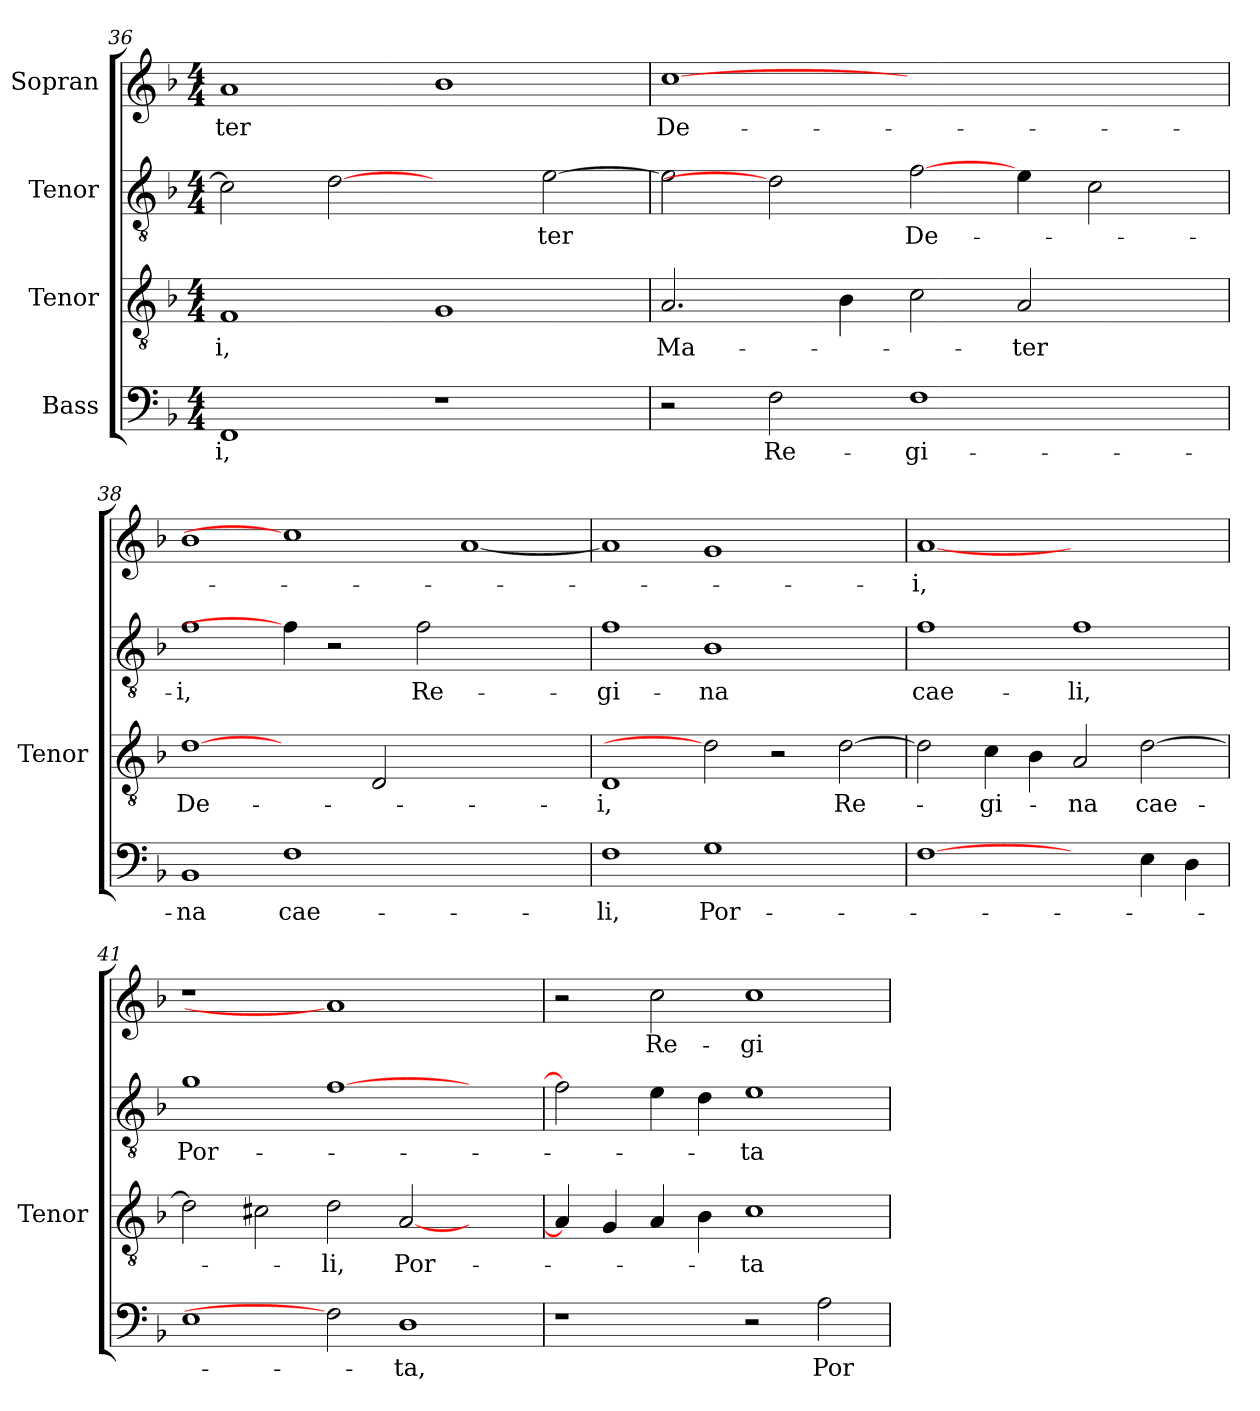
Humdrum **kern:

**kern	**text	**kern	**text	**kern	**text	**kern	**text
*part4	*part4	*part3	*part3	*part2	*part2	*part1	*part1
*staff4	*staff4	*staff3	*staff3	*staff2	*staff2	*staff1	*staff1
*I"Bass	*	*I"Tenor	*	*I"Tenor	*	*I"Sopran	*
*	*	*I'Tenor	*	*	*	*	*
*clefF4	*	*clefGv2	*	*clefGv2	*	*clefG2	*
*	*	*ITrd7c12	*	*ITrd7c12	*	*	*
*k[b-]	*	*k[b-]	*	*k[b-]	*	*k[b-]	*
*F:	*	*F:	*	*F:	*	*F:	*
*M4/4	*	*M4/4	*	*M4/4	*	*M4/4	*
=36	=36	=36	=36	=36	=36	=36	=36
!	!LO:LY:b:color=#000000	!	!	!	!	!	!
!	!	!	!LO:LY:b:color=#000000	!	!	!	!
!	!	!	!	!	!	!	!LO:LY:b:color=#000000
1FFi	-i,	1FFi	-i,	2Ci\]	.	1ai	-ter
.	.	.	.	[2Di	.	.	.
1r	.	1GGi	.	2ryy	.	1b-i	.
!	!	!	!	!	!LO:LY:b:color=#000000	!	!
.	.	.	.	[>2Ei\	-ter	.	.
=37	=37	=37	=37	=37	=37	=37	=37
!	!	!	!LO:LY:b:color=#000000	!	!	!	!
!	!	!	!	!	!	!	!LO:LY:b:color=#000000
2r	.	2.AAi/	Ma-	2Ei\]	.	[1cci	De-
!	!LO:LY:b:color=#000000	!	!	!	!	!	!
2Fi\	Re-	.	.	2Di]	.	.	.
.	.	4BB-i\	.	.	.	.	.
!	!LO:LY:b:color=#000000	!	!	!	!	!	!
!	!	!	!	!	!LO:LY:b:color=#000000	!	!
1Fi	-gi-	2Ci\	.	[2Fi\	De-	1ryy	.
!	!	!	!LO:LY:b:color=#000000	!	!	!	!
.	.	2AAi/	-ter	4Ei\	.	.	.
.	.	.	.	2Ci\	.	.	.
4ryy	.	4ryy	.	.	.	4ryy	.
=38	=38	=38	=38	=38	=38	=38	=38
!	!LO:LY:b:color=#000000	!	!	!	!	!	!
!	!	!	!LO:LY:b:color=#000000	!	!	!	!
!	!	!	!	!	!LO:LY:b:color=#000000	!	!
1BB-i	-na	[1Di	De-	1Fi	-i,	1b-i	.
!	!LO:LY:b:color=#000000	!	!	!	!	!	!
1Fi	cae-	2ryy	.	4Fi\]	.	1cci]	.
.	.	.	.	2r	.	.	.
.	.	2DDi/	.	.	.	.	.
!	!	!	!	!	!LO:LY:b:color=#000000	!	!
.	.	.	.	2Fi\	Re-	.	.
1ryy	.	1ryy	.	.	.	[<1ai	.
.	.	.	.	2.ryy	.	.	.
=39	=39	=39	=39	=39	=39	=39	=39
!	!LO:LY:b:color=#000000	!	!	!	!	!	!
!	!	!	!LO:LY:b:color=#000000	!	!	!	!
!	!	!	!	!	!LO:LY:b:color=#000000	!	!
1Fi	-li,	1DDi	-i,	1Fi	-gi-	1ai]	.
!	!LO:LY:b:color=#000000	!	!	!	!	!	!
!	!	!	!	!	!LO:LY:b:color=#000000	!	!
1Gi	Por-	2Di]	.	1BB-i	-na	1gi	.
.	.	2r	.	.	.	.	.
!	!	!	!LO:LY:b:color=#000000	!	!	!	!
2ryy	.	[>2Di\	Re-	2ryy	.	2ryy	.
!!LO:LB:g=z
=40	=40	=40	=40	=40	=40	=40	=40
!	!	!	!	!	!LO:LY:b:color=#000000	!	!
!	!	!	!	!	!	!	!LO:LY:b:color=#000000
[1Fi	.	2Di\]	.	1Fi	cae-	[1ai	-i,
!	!	!	!LO:LY:b:color=#000000	!	!	!	!
.	.	4Ci\	-gi-	.	.	.	.
.	.	4BB-i\	.	.	.	.	.
!	!	!	!LO:LY:b:color=#000000	!	!	!	!
!	!	!	!	!	!LO:LY:b:color=#000000	!	!
2ryy	.	2AAi/	-na	1Fi	-li,	1ryy	.
!	!	!	!LO:LY:b:color=#000000	!	!	!	!
4Ei\	.	[>2Di\	cae-	.	.	.	.
4Di\	.	.	.	.	.	.	.
=41	=41	=41	=41	=41	=41	=41	=41
!	!	!	!	!	!LO:LY:b:color=#000000	!LO:N:vis=1	!
1Ei	.	2Di\]	.	1Gi	Por-	1r	.
.	.	2C#Xi\	.	.	.	.	.
!	!	!	!LO:LY:b:color=#000000	!	!	!	!
2Fi]	.	2Di\	-li,	[>1Fi	.	1ai]	.
!	!LO:LY:b:color=#000000	!	!	!	!	!	!
!	!	!	!LO:LY:b:color=#000000	!	!	!	!
1Di	-ta,	[<2AAi/	Por-	.	.	.	.
.	.	2ryy	.	2ryy	.	2ryy	.
=42	=42	=42	=42	=42	=42	=42	=42
1r	.	4AAi/]	.	2Fi\]	.	2r	.
.	.	4GGi/	.	.	.	.	.
!	!	!	!	!	!	!	!LO:LY:b:color=#000000
.	.	4AAi/	.	4Ei\	.	2cci\	Re-
.	.	4BB-i\	.	4Di\	.	.	.
!	!	!	!LO:LY:b:color=#000000	!	!	!	!
!	!	!	!	!	!LO:LY:b:color=#000000	!	!
!	!	!	!	!	!	!	!LO:LY:b:color=#000000
2r	.	1Ci	-ta	1Ei	-ta	1cci	-gi-
!	!LO:LY:b:color=#000000	!	!	!	!	!	!
2Ai\	Por-	.	.	.	.	.	.
=	=	=	=	=	=	=	=
*-	*-	*-	*-	*-	*-	*-	*-
